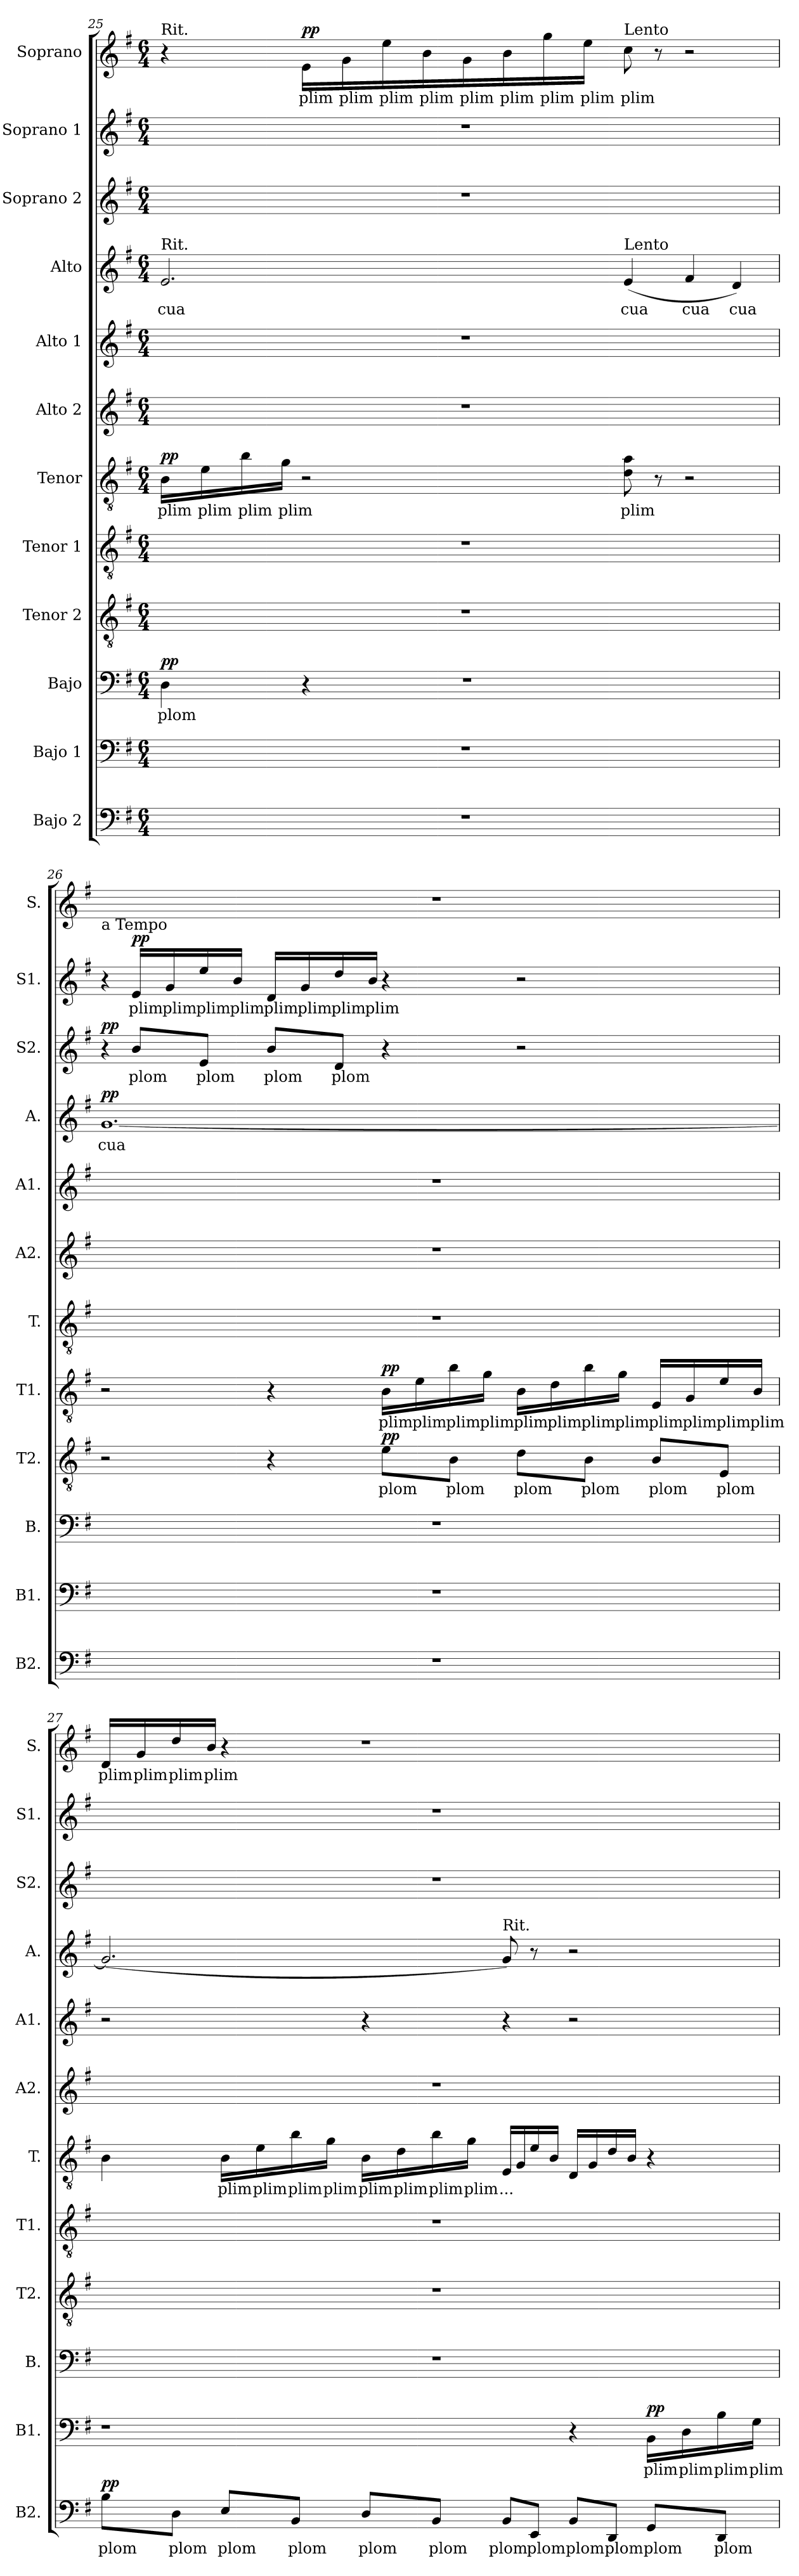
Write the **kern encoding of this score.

**kern	**text	**dynam	**kern	**text	**dynam	**kern	**text	**dynam	**kern	**text	**dynam	**kern	**text	**dynam	**kern	**text	**dynam	**kern	**kern	**kern	**text	**dynam	**kern	**text	**dynam	**kern	**text	**dynam	**kern	**text	**dynam
*part12	*part12	*part12	*part11	*part11	*part11	*part10	*part10	*part10	*part9	*part9	*part9	*part8	*part8	*part8	*part7	*part7	*part7	*part6	*part5	*part4	*part4	*part4	*part3	*part3	*part3	*part2	*part2	*part2	*part1	*part1	*part1
*staff12	*staff12	*staff12	*staff11	*staff11	*staff11	*staff10	*staff10	*staff10	*staff9	*staff9	*staff9	*staff8	*staff8	*staff8	*staff7	*staff7	*staff7	*staff6	*staff5	*staff4	*staff4	*staff4	*staff3	*staff3	*staff3	*staff2	*staff2	*staff2	*staff1	*staff1	*staff1
*I"Bajo 2	*	*	*I"Bajo 1	*	*	*I"Bajo	*	*	*I"Tenor 2	*	*	*I"Tenor 1	*	*	*I"Tenor	*	*	*I"Alto 2	*I"Alto 1	*I"Alto	*	*	*I"Soprano 2	*	*	*I"Soprano 1	*	*	*I"Soprano	*	*
*I'B2.	*	*	*I'B1.	*	*	*I'B.	*	*	*I'T2.	*	*	*I'T1.	*	*	*I'T.	*	*	*I'A2.	*I'A1.	*I'A.	*	*	*I'S2.	*	*	*I'S1.	*	*	*I'S.	*	*
!!LO:PB:g=z
*clefF4	*	*	*clefF4	*	*	*clefF4	*	*	*clefGv2	*	*	*clefGv2	*	*	*clefGv2	*	*	*clefG2	*clefG2	*clefG2	*	*	*clefG2	*	*	*clefG2	*	*	*clefG2	*	*
*k[f#]	*	*	*k[f#]	*	*	*k[f#]	*	*	*k[f#]	*	*	*k[f#]	*	*	*k[f#]	*	*	*k[f#]	*k[f#]	*k[f#]	*	*	*k[f#]	*	*	*k[f#]	*	*	*k[f#]	*	*
*M6/4	*	*	*M6/4	*	*	*M6/4	*	*	*M6/4	*	*	*M6/4	*	*	*M6/4	*	*	*M6/4	*M6/4	*M6/4	*	*	*M6/4	*	*	*M6/4	*	*	*M6/4	*	*
=25	=25	=25	=25	=25	=25	=25	=25	=25	=25	=25	=25	=25	=25	=25	=25	=25	=25	=25	=25	=25	=25	=25	=25	=25	=25	=25	=25	=25	=25	=25	=25
!	!	!	!	!	!	!	!	!	!	!	!	!	!	!	!	!	!	!	!	!	!	!	!	!	!	!	!	!	!LO:TX:a:t=Rit.	!	!
!	!	!	!	!	!	!	!	!	!	!	!	!	!	!	!	!	!	!	!	!LO:TX:a:t=Rit.	!	!	!	!	!	!	!	!	!	!	!
!	!	!	!	!	!	!	!LO:LY:b	!LO:DY:a	!	!	!	!	!	!	!	!LO:LY:b	!LO:DY:a	!	!	!	!LO:LY:b	!	!	!	!	!	!	!	!	!	!
1.r	.	.	1.r	.	.	4D\	plom	pp	1.r	.	.	1.r	.	.	16B\LL	plim	pp	1.r	1.r	2.e/	cua	.	1.r	.	.	1.r	.	.	4r	.	.
!	!	!	!	!	!	!	!	!	!	!	!	!	!	!	!	!LO:LY:b	!	!	!	!	!	!	!	!	!	!	!	!	!	!	!
.	.	.	.	.	.	.	.	.	.	.	.	.	.	.	16e\	plim	.	.	.	.	.	.	.	.	.	.	.	.	.	.	.
!	!	!	!	!	!	!	!	!	!	!	!	!	!	!	!	!LO:LY:b	!	!	!	!	!	!	!	!	!	!	!	!	!	!	!
.	.	.	.	.	.	.	.	.	.	.	.	.	.	.	16b\	plim	.	.	.	.	.	.	.	.	.	.	.	.	.	.	.
!	!	!	!	!	!	!	!	!	!	!	!	!	!	!	!	!LO:LY:b	!	!	!	!	!	!	!	!	!	!	!	!	!	!	!
.	.	.	.	.	.	.	.	.	.	.	.	.	.	.	16g\JJ	plim	.	.	.	.	.	.	.	.	.	.	.	.	.	.	.
!	!	!	!	!	!	!	!	!	!	!	!	!	!	!	!	!	!	!	!	!	!	!	!	!	!	!	!	!	!	!LO:LY:b	!LO:DY:a
.	.	.	.	.	.	4r	.	.	.	.	.	.	.	.	2r	.	.	.	.	.	.	.	.	.	.	.	.	.	16e\LL	plim	pp
!	!	!	!	!	!	!	!	!	!	!	!	!	!	!	!	!	!	!	!	!	!	!	!	!	!	!	!	!	!	!LO:LY:b	!
.	.	.	.	.	.	.	.	.	.	.	.	.	.	.	.	.	.	.	.	.	.	.	.	.	.	.	.	.	16g\	plim	.
!	!	!	!	!	!	!	!	!	!	!	!	!	!	!	!	!	!	!	!	!	!	!	!	!	!	!	!	!	!	!LO:LY:b	!
.	.	.	.	.	.	.	.	.	.	.	.	.	.	.	.	.	.	.	.	.	.	.	.	.	.	.	.	.	16ee\	plim	.
!	!	!	!	!	!	!	!	!	!	!	!	!	!	!	!	!	!	!	!	!	!	!	!	!	!	!	!	!	!	!LO:LY:b	!
.	.	.	.	.	.	.	.	.	.	.	.	.	.	.	.	.	.	.	.	.	.	.	.	.	.	.	.	.	16b\	plim	.
!	!	!	!	!	!	!	!	!	!	!	!	!	!	!	!	!	!	!	!	!	!	!	!	!	!	!	!	!	!	!LO:LY:b	!
.	.	.	.	.	.	1r	.	.	.	.	.	.	.	.	.	.	.	.	.	.	.	.	.	.	.	.	.	.	16g\	plim	.
!	!	!	!	!	!	!	!	!	!	!	!	!	!	!	!	!	!	!	!	!	!	!	!	!	!	!	!	!	!	!LO:LY:b	!
.	.	.	.	.	.	.	.	.	.	.	.	.	.	.	.	.	.	.	.	.	.	.	.	.	.	.	.	.	16b\	plim	.
!	!	!	!	!	!	!	!	!	!	!	!	!	!	!	!	!	!	!	!	!	!	!	!	!	!	!	!	!	!	!LO:LY:b	!
.	.	.	.	.	.	.	.	.	.	.	.	.	.	.	.	.	.	.	.	.	.	.	.	.	.	.	.	.	16gg\	plim	.
!	!	!	!	!	!	!	!	!	!	!	!	!	!	!	!	!	!	!	!	!	!	!	!	!	!	!	!	!	!	!LO:LY:b	!
.	.	.	.	.	.	.	.	.	.	.	.	.	.	.	.	.	.	.	.	.	.	.	.	.	.	.	.	.	16ee\JJ	plim	.
!	!	!	!	!	!	!	!	!	!	!	!	!	!	!	!	!	!	!	!	!	!	!	!	!	!	!	!	!	!LO:TX:a:t=Lento	!	!
!	!	!	!	!	!	!	!	!	!	!	!	!	!	!	!	!	!	!	!	!LO:TX:a:t=Lento	!	!	!	!	!	!	!	!	!	!	!
!	!	!	!	!	!	!	!	!	!	!	!	!	!	!	!	!LO:LY:b	!	!	!	!	!LO:LY:b	!	!	!	!	!	!	!	!	!LO:LY:b	!
.	.	.	.	.	.	.	.	.	.	.	.	.	.	.	8d\ 8a\	plim	.	.	.	(>4e/	cua	.	.	.	.	.	.	.	8cc\	plim	.
.	.	.	.	.	.	.	.	.	.	.	.	.	.	.	8r	.	.	.	.	.	.	.	.	.	.	.	.	.	8r	.	.
!	!	!	!	!	!	!	!	!	!	!	!	!	!	!	!	!	!	!	!	!	!LO:LY:b	!	!	!	!	!	!	!	!	!	!
.	.	.	.	.	.	.	.	.	.	.	.	.	.	.	2r	.	.	.	.	4f#/	cua	.	.	.	.	.	.	.	2r	.	.
!	!	!	!	!	!	!	!	!	!	!	!	!	!	!	!	!	!	!	!	!	!LO:LY:b	!	!	!	!	!	!	!	!	!	!
.	.	.	.	.	.	.	.	.	.	.	.	.	.	.	.	.	.	.	.	4d/)	cua	.	.	.	.	.	.	.	.	.	.
!!LO:LB:g=z
=26	=26	=26	=26	=26	=26	=26	=26	=26	=26	=26	=26	=26	=26	=26	=26	=26	=26	=26	=26	=26	=26	=26	=26	=26	=26	=26	=26	=26	=26	=26	=26
!	!	!	!	!	!	!	!	!	!	!	!	!	!	!	!	!	!	!	!	!	!	!	!	!	!	!LO:TX:a:t=a Tempo	!	!	!	!	!
!	!	!	!	!	!	!	!	!	!	!	!	!	!	!	!	!	!	!	!	!	!LO:LY:b	!LO:DY:a	!	!	!LO:DY:a	!	!	!	!	!	!
1.r	.	.	1.r	.	.	1.r	.	.	2r	.	.	2r	.	.	1.r	.	.	1.r	1.r	[1.g	cua	pp	4r	.	pp	4r	.	.	1.r	.	.
!	!	!	!	!	!	!	!	!	!	!	!	!	!	!	!	!	!	!	!	!	!	!	!	!LO:LY:b	!	!	!LO:LY:b	!LO:DY:a	!	!	!
.	.	.	.	.	.	.	.	.	.	.	.	.	.	.	.	.	.	.	.	.	.	.	8b/L	plom	.	16e/LL	plim	pp	.	.	.
!	!	!	!	!	!	!	!	!	!	!	!	!	!	!	!	!	!	!	!	!	!	!	!	!	!	!	!LO:LY:b	!	!	!	!
.	.	.	.	.	.	.	.	.	.	.	.	.	.	.	.	.	.	.	.	.	.	.	.	.	.	16g/	plim	.	.	.	.
!	!	!	!	!	!	!	!	!	!	!	!	!	!	!	!	!	!	!	!	!	!	!	!	!LO:LY:b	!	!	!LO:LY:b	!	!	!	!
.	.	.	.	.	.	.	.	.	.	.	.	.	.	.	.	.	.	.	.	.	.	.	8e/J	plom	.	16ee/	plim	.	.	.	.
!	!	!	!	!	!	!	!	!	!	!	!	!	!	!	!	!	!	!	!	!	!	!	!	!	!	!	!LO:LY:b	!	!	!	!
.	.	.	.	.	.	.	.	.	.	.	.	.	.	.	.	.	.	.	.	.	.	.	.	.	.	16b/JJ	plim	.	.	.	.
!	!	!	!	!	!	!	!	!	!	!	!	!	!	!	!	!	!	!	!	!	!	!	!	!LO:LY:b	!	!	!LO:LY:b	!	!	!	!
.	.	.	.	.	.	.	.	.	4r	.	.	4r	.	.	.	.	.	.	.	.	.	.	8b/L	plom	.	16d/LL	plim	.	.	.	.
!	!	!	!	!	!	!	!	!	!	!	!	!	!	!	!	!	!	!	!	!	!	!	!	!	!	!	!LO:LY:b	!	!	!	!
.	.	.	.	.	.	.	.	.	.	.	.	.	.	.	.	.	.	.	.	.	.	.	.	.	.	16g/	plim	.	.	.	.
!	!	!	!	!	!	!	!	!	!	!	!	!	!	!	!	!	!	!	!	!	!	!	!	!LO:LY:b	!	!	!LO:LY:b	!	!	!	!
.	.	.	.	.	.	.	.	.	.	.	.	.	.	.	.	.	.	.	.	.	.	.	8d/J	plom	.	16dd/	plim	.	.	.	.
!	!	!	!	!	!	!	!	!	!	!	!	!	!	!	!	!	!	!	!	!	!	!	!	!	!	!	!LO:LY:b	!	!	!	!
.	.	.	.	.	.	.	.	.	.	.	.	.	.	.	.	.	.	.	.	.	.	.	.	.	.	16b/JJ	plim	.	.	.	.
!	!	!	!	!	!	!	!	!	!	!LO:LY:b	!LO:DY:a	!	!LO:LY:b	!LO:DY:a	!	!	!	!	!	!	!	!	!	!	!	!	!	!	!	!	!
.	.	.	.	.	.	.	.	.	8e\L	plom	pp	16B\LL	plim	pp	.	.	.	.	.	.	.	.	4r	.	.	4r	.	.	.	.	.
!	!	!	!	!	!	!	!	!	!	!	!	!	!LO:LY:b	!	!	!	!	!	!	!	!	!	!	!	!	!	!	!	!	!	!
.	.	.	.	.	.	.	.	.	.	.	.	16e\	plim	.	.	.	.	.	.	.	.	.	.	.	.	.	.	.	.	.	.
!	!	!	!	!	!	!	!	!	!	!LO:LY:b	!	!	!LO:LY:b	!	!	!	!	!	!	!	!	!	!	!	!	!	!	!	!	!	!
.	.	.	.	.	.	.	.	.	8B\J	plom	.	16b\	plim	.	.	.	.	.	.	.	.	.	.	.	.	.	.	.	.	.	.
!	!	!	!	!	!	!	!	!	!	!	!	!	!LO:LY:b	!	!	!	!	!	!	!	!	!	!	!	!	!	!	!	!	!	!
.	.	.	.	.	.	.	.	.	.	.	.	16g\JJ	plim	.	.	.	.	.	.	.	.	.	.	.	.	.	.	.	.	.	.
!	!	!	!	!	!	!	!	!	!	!LO:LY:b	!	!	!LO:LY:b	!	!	!	!	!	!	!	!	!	!	!	!	!	!	!	!	!	!
.	.	.	.	.	.	.	.	.	8d\L	plom	.	16B\LL	plim	.	.	.	.	.	.	.	.	.	2r	.	.	2r	.	.	.	.	.
!	!	!	!	!	!	!	!	!	!	!	!	!	!LO:LY:b	!	!	!	!	!	!	!	!	!	!	!	!	!	!	!	!	!	!
.	.	.	.	.	.	.	.	.	.	.	.	16d\	plim	.	.	.	.	.	.	.	.	.	.	.	.	.	.	.	.	.	.
!	!	!	!	!	!	!	!	!	!	!LO:LY:b	!	!	!LO:LY:b	!	!	!	!	!	!	!	!	!	!	!	!	!	!	!	!	!	!
.	.	.	.	.	.	.	.	.	8B\J	plom	.	16b\	plim	.	.	.	.	.	.	.	.	.	.	.	.	.	.	.	.	.	.
!	!	!	!	!	!	!	!	!	!	!	!	!	!LO:LY:b	!	!	!	!	!	!	!	!	!	!	!	!	!	!	!	!	!	!
.	.	.	.	.	.	.	.	.	.	.	.	16g\JJ	plim	.	.	.	.	.	.	.	.	.	.	.	.	.	.	.	.	.	.
!	!	!	!	!	!	!	!	!	!	!LO:LY:b	!	!	!LO:LY:b	!	!	!	!	!	!	!	!	!	!	!	!	!	!	!	!	!	!
.	.	.	.	.	.	.	.	.	8B/L	plom	.	16E/LL	plim	.	.	.	.	.	.	.	.	.	.	.	.	.	.	.	.	.	.
!	!	!	!	!	!	!	!	!	!	!	!	!	!LO:LY:b	!	!	!	!	!	!	!	!	!	!	!	!	!	!	!	!	!	!
.	.	.	.	.	.	.	.	.	.	.	.	16G/	plim	.	.	.	.	.	.	.	.	.	.	.	.	.	.	.	.	.	.
!	!	!	!	!	!	!	!	!	!	!LO:LY:b	!	!	!LO:LY:b	!	!	!	!	!	!	!	!	!	!	!	!	!	!	!	!	!	!
.	.	.	.	.	.	.	.	.	8E/J	plom	.	16e/	plim	.	.	.	.	.	.	.	.	.	.	.	.	.	.	.	.	.	.
!	!	!	!	!	!	!	!	!	!	!	!	!	!LO:LY:b	!	!	!	!	!	!	!	!	!	!	!	!	!	!	!	!	!	!
.	.	.	.	.	.	.	.	.	.	.	.	16B/JJ	plim	.	.	.	.	.	.	.	.	.	.	.	.	.	.	.	.	.	.
!!LO:PB:g=z
=27	=27	=27	=27	=27	=27	=27	=27	=27	=27	=27	=27	=27	=27	=27	=27	=27	=27	=27	=27	=27	=27	=27	=27	=27	=27	=27	=27	=27	=27	=27	=27
!	!LO:LY:b	!LO:DY:a	!	!	!	!	!	!	!	!	!	!	!	!	!	!	!	!	!	!	!	!	!	!	!	!	!	!	!	!LO:LY:b	!
8B\L	plom	pp	1r	.	.	1.r	.	.	1.r	.	.	1.r	.	.	4B\	.	.	1.r	2r	(<2.g/]	.	.	1.r	.	.	1.r	.	.	16d/LL	plim	.
!	!	!	!	!	!	!	!	!	!	!	!	!	!	!	!	!	!	!	!	!	!	!	!	!	!	!	!	!	!	!LO:LY:b	!
.	.	.	.	.	.	.	.	.	.	.	.	.	.	.	.	.	.	.	.	.	.	.	.	.	.	.	.	.	16g/	plim	.
!	!LO:LY:b	!	!	!	!	!	!	!	!	!	!	!	!	!	!	!	!	!	!	!	!	!	!	!	!	!	!	!	!	!LO:LY:b	!
8D\J	plom	.	.	.	.	.	.	.	.	.	.	.	.	.	.	.	.	.	.	.	.	.	.	.	.	.	.	.	16dd/	plim	.
!	!	!	!	!	!	!	!	!	!	!	!	!	!	!	!	!	!	!	!	!	!	!	!	!	!	!	!	!	!	!LO:LY:b	!
.	.	.	.	.	.	.	.	.	.	.	.	.	.	.	.	.	.	.	.	.	.	.	.	.	.	.	.	.	16b/JJ	plim	.
!	!LO:LY:b	!	!	!	!	!	!	!	!	!	!	!	!	!	!	!LO:LY:b	!	!	!	!	!	!	!	!	!	!	!	!	!	!	!
8E/L	plom	.	.	.	.	.	.	.	.	.	.	.	.	.	16B\LL	plim	.	.	.	.	.	.	.	.	.	.	.	.	4r	.	.
!	!	!	!	!	!	!	!	!	!	!	!	!	!	!	!	!LO:LY:b	!	!	!	!	!	!	!	!	!	!	!	!	!	!	!
.	.	.	.	.	.	.	.	.	.	.	.	.	.	.	16e\	plim	.	.	.	.	.	.	.	.	.	.	.	.	.	.	.
!	!LO:LY:b	!	!	!	!	!	!	!	!	!	!	!	!	!	!	!LO:LY:b	!	!	!	!	!	!	!	!	!	!	!	!	!	!	!
8BB/J	plom	.	.	.	.	.	.	.	.	.	.	.	.	.	16b\	plim	.	.	.	.	.	.	.	.	.	.	.	.	.	.	.
!	!	!	!	!	!	!	!	!	!	!	!	!	!	!	!	!LO:LY:b	!	!	!	!	!	!	!	!	!	!	!	!	!	!	!
.	.	.	.	.	.	.	.	.	.	.	.	.	.	.	16g\JJ	plim	.	.	.	.	.	.	.	.	.	.	.	.	.	.	.
!	!LO:LY:b	!	!	!	!	!	!	!	!	!	!	!	!	!	!	!LO:LY:b	!	!	!	!	!	!	!	!	!	!	!	!	!	!	!
8D/L	plom	.	.	.	.	.	.	.	.	.	.	.	.	.	16B\LL	plim	.	.	4r	.	.	.	.	.	.	.	.	.	1r	.	.
!	!	!	!	!	!	!	!	!	!	!	!	!	!	!	!	!LO:LY:b	!	!	!	!	!	!	!	!	!	!	!	!	!	!	!
.	.	.	.	.	.	.	.	.	.	.	.	.	.	.	16d\	plim	.	.	.	.	.	.	.	.	.	.	.	.	.	.	.
!	!LO:LY:b	!	!	!	!	!	!	!	!	!	!	!	!	!	!	!LO:LY:b	!	!	!	!	!	!	!	!	!	!	!	!	!	!	!
8BB/J	plom	.	.	.	.	.	.	.	.	.	.	.	.	.	16b\	plim	.	.	.	.	.	.	.	.	.	.	.	.	.	.	.
!	!	!	!	!	!	!	!	!	!	!	!	!	!	!	!	!LO:LY:b	!	!	!	!	!	!	!	!	!	!	!	!	!	!	!
.	.	.	.	.	.	.	.	.	.	.	.	.	.	.	16g\JJ	plim	.	.	.	.	.	.	.	.	.	.	.	.	.	.	.
!	!	!	!	!	!	!	!	!	!	!	!	!	!	!	!	!	!	!	!	!LO:TX:a:t=Rit.	!	!	!	!	!	!	!	!	!	!	!
!	!LO:LY:b	!	!	!	!	!	!	!	!	!	!	!	!	!	!	!LO:LY:b	!	!	!	!	!	!	!	!	!	!	!	!	!	!	!
8BB/L	plom	.	.	.	.	.	.	.	.	.	.	.	.	.	16E/LL	...	.	.	4r	8g/)	.	.	.	.	.	.	.	.	.	.	.
.	.	.	.	.	.	.	.	.	.	.	.	.	.	.	16G/	.	.	.	.	.	.	.	.	.	.	.	.	.	.	.	.
!	!LO:LY:b	!	!	!	!	!	!	!	!	!	!	!	!	!	!	!	!	!	!	!	!	!	!	!	!	!	!	!	!	!	!
8EE/J	plom	.	.	.	.	.	.	.	.	.	.	.	.	.	16e/	.	.	.	.	8r	.	.	.	.	.	.	.	.	.	.	.
.	.	.	.	.	.	.	.	.	.	.	.	.	.	.	16B/JJ	.	.	.	.	.	.	.	.	.	.	.	.	.	.	.	.
!	!LO:LY:b	!	!	!	!	!	!	!	!	!	!	!	!	!	!	!	!	!	!	!	!	!	!	!	!	!	!	!	!	!	!
8BB/L	plom	.	4r	.	.	.	.	.	.	.	.	.	.	.	16D/LL	.	.	.	2r	2r	.	.	.	.	.	.	.	.	.	.	.
.	.	.	.	.	.	.	.	.	.	.	.	.	.	.	16G/	.	.	.	.	.	.	.	.	.	.	.	.	.	.	.	.
!	!LO:LY:b	!	!	!	!	!	!	!	!	!	!	!	!	!	!	!	!	!	!	!	!	!	!	!	!	!	!	!	!	!	!
8DD/J	plom	.	.	.	.	.	.	.	.	.	.	.	.	.	16d/	.	.	.	.	.	.	.	.	.	.	.	.	.	.	.	.
.	.	.	.	.	.	.	.	.	.	.	.	.	.	.	16B/JJ	.	.	.	.	.	.	.	.	.	.	.	.	.	.	.	.
!	!LO:LY:b	!	!	!LO:LY:b	!LO:DY:a	!	!	!	!	!	!	!	!	!	!	!	!	!	!	!	!	!	!	!	!	!	!	!	!	!	!
8GG/L	plom	.	16BB\LL	plim	pp	.	.	.	.	.	.	.	.	.	4r	.	.	.	.	.	.	.	.	.	.	.	.	.	.	.	.
!	!	!	!	!LO:LY:b	!	!	!	!	!	!	!	!	!	!	!	!	!	!	!	!	!	!	!	!	!	!	!	!	!	!	!
.	.	.	16D\	plim	.	.	.	.	.	.	.	.	.	.	.	.	.	.	.	.	.	.	.	.	.	.	.	.	.	.	.
!	!LO:LY:b	!	!	!LO:LY:b	!	!	!	!	!	!	!	!	!	!	!	!	!	!	!	!	!	!	!	!	!	!	!	!	!	!	!
8DD/J	plom	.	16B\	plim	.	.	.	.	.	.	.	.	.	.	.	.	.	.	.	.	.	.	.	.	.	.	.	.	.	.	.
!	!	!	!	!LO:LY:b	!	!	!	!	!	!	!	!	!	!	!	!	!	!	!	!	!	!	!	!	!	!	!	!	!	!	!
.	.	.	16G\JJ	plim	.	.	.	.	.	.	.	.	.	.	.	.	.	.	.	.	.	.	.	.	.	.	.	.	.	.	.
=	=	=	=	=	=	=	=	=	=	=	=	=	=	=	=	=	=	=	=	=	=	=	=	=	=	=	=	=	=	=	=
*-	*-	*-	*-	*-	*-	*-	*-	*-	*-	*-	*-	*-	*-	*-	*-	*-	*-	*-	*-	*-	*-	*-	*-	*-	*-	*-	*-	*-	*-	*-	*-
